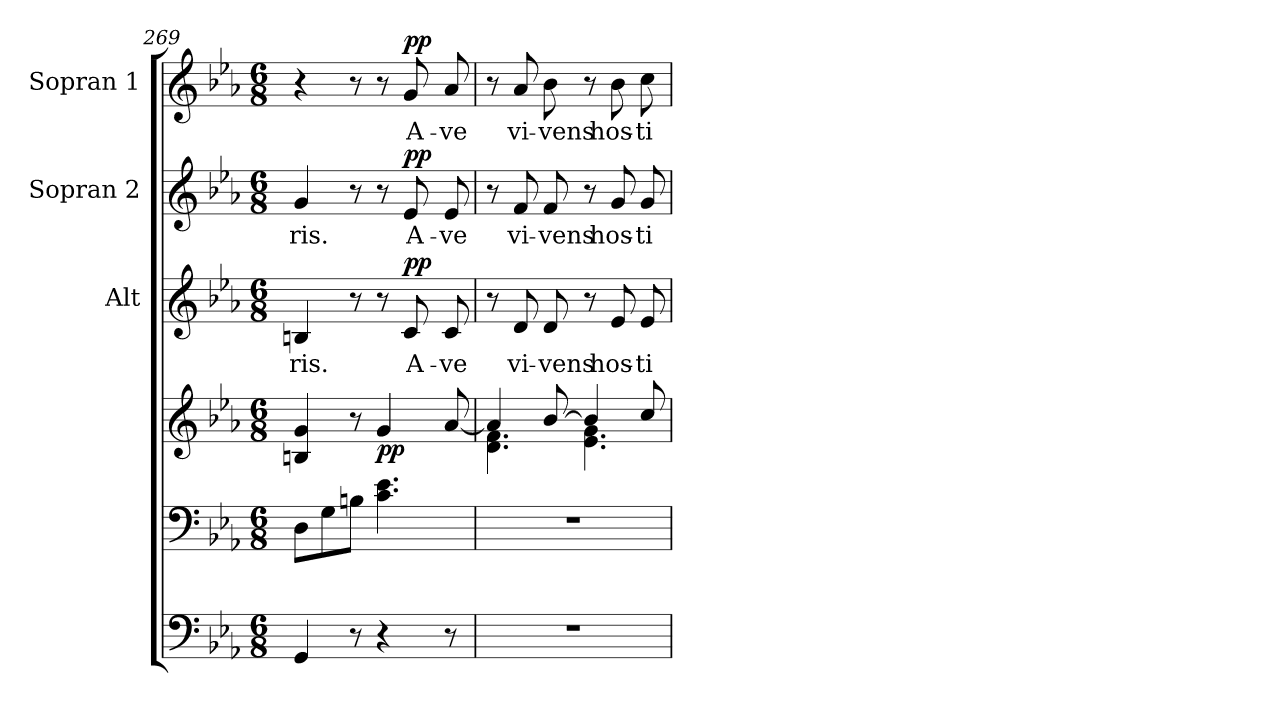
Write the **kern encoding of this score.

**kern	**kern	**kern	**dynam	**kern	**text	**dynam	**kern	**text	**dynam	**kern	**text	**dynam
*part5	*part4	*part4	*part4	*part3	*part3	*part3	*part2	*part2	*part2	*part1	*part1	*part1
*staff6	*staff5	*staff4	*staff4/5	*staff3	*staff3	*staff3	*staff2	*staff2	*staff2	*staff1	*staff1	*staff1
*	*	*	*	*I"Alt	*	*	*I"Sopran 2	*	*	*I"Sopran 1	*	*
*	*	*	*	*I'A.	*	*	*I'S. 2	*	*	*I'S. 1	*	*
!!LO:LB:g=z
*clefF4	*clefF4	*clefG2	*	*clefG2	*	*	*clefG2	*	*	*clefG2	*	*
*k[b-e-a-]	*k[b-e-a-]	*k[b-e-a-]	*	*k[b-e-a-]	*	*	*k[b-e-a-]	*	*	*k[b-e-a-]	*	*
*E-:	*E-:	*E-:	*	*E-:	*	*	*E-:	*	*	*E-:	*	*
*M6/8	*M6/8	*M6/8	*	*M6/8	*	*	*M6/8	*	*	*M6/8	*	*
=269	=269	=269	=269	=269	=269	=269	=269	=269	=269	=269	=269	=269
!	!	!	!	!	!LO:LY:b	!	!	!LO:LY:b	!	!	!	!
4GG/	8D\L	4Bn/ 4g/	.	4Bn/	-ris.	.	4g/	-ris.	.	4r	.	.
.	8G\	.	.	.	.	.	.	.	.	.	.	.
8r	8Bn\J	8r	.	8r	.	.	8r	.	.	8r	.	.
!	!	!	!LO:DY:b	!	!	!	!	!	!	!	!	!
4r	4.c\ 4.e-\	4g/	pp	8r	.	.	8r	.	.	8r	.	.
!	!	!	!	!	!LO:LY:b	!LO:DY:a	!	!LO:LY:b	!LO:DY:a	!	!LO:LY:b	!LO:DY:a
.	.	.	.	8c/	A-	pp	8e-/	A-	pp	8g/	A-	pp
!	!	!	!	!	!LO:LY:b	!	!	!LO:LY:b	!	!	!LO:LY:b	!
8r	.	[8a-/	.	8c/	-ve	.	8e-/	-ve	.	8a-/	-ve	.
=270	=270	=270	=270	=270	=270	=270	=270	=270	=270	=270	=270	=270
*	*	*^	*	*	*	*	*	*	*	*	*	*
2.r	2.r	4a-/]	4.d\ 4.f\	.	8r	.	.	8r	.	.	8r	.	.
!	!	!	!	!	!	!LO:LY:b	!	!	!LO:LY:b	!	!	!LO:LY:b	!
.	.	.	.	.	8d/	vi-	.	8f/	vi-	.	8a-/	vi-	.
!	!	!	!	!	!	!LO:LY:b	!	!	!LO:LY:b	!	!	!LO:LY:b	!
.	.	[>8b-/	.	.	8d/	-vens	.	8f/	-vens	.	8b-\	-vens	.
.	.	4b-/]	4.e-\ 4.g\	.	8r	.	.	8r	.	.	8r	.	.
!	!	!	!	!	!	!LO:LY:b	!	!	!LO:LY:b	!	!	!LO:LY:b	!
.	.	.	.	.	8e-/	hos-	.	8g/	hos-	.	8b-\	hos-	.
!	!	!	!	!	!	!LO:LY:b	!	!	!LO:LY:b	!	!	!LO:LY:b	!
.	.	8cc/	.	.	8e-/	-ti-	.	8g/	-ti-	.	8cc\	-ti-	.
*	*	*v	*v	*	*	*	*	*	*	*	*	*	*
=	=	=	=	=	=	=	=	=	=	=	=	=
*-	*-	*-	*-	*-	*-	*-	*-	*-	*-	*-	*-	*-
